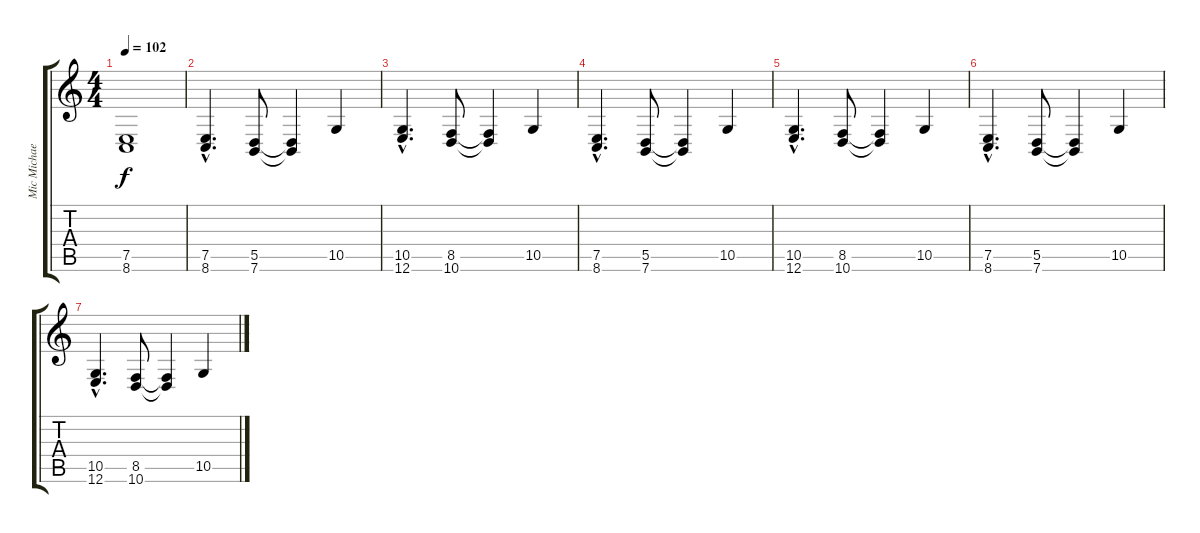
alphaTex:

\track ("Mic Michaeli Strings 2" "Mic Michae") {instrument synthstrings2}
\staff {score tabs}
\tuning (E4 B3 G3 D3 A2 E2) {hide}
\ts (4 4)
\tempo 102
\clef g2
\ks c
(7.5 8.6).1{dy f instrument synthstrings2} |
(7.5{hac} 8.6{hac}).4{d} (5.5 7.6).8 (5.5{t} 7.6{t}).4 10.5.4 |
(10.5{hac} 12.6{hac}).4{d} (8.5 10.6).8 (8.5{t} 10.6{t}).4 10.5.4 |
(7.5{hac} 8.6{hac}).4{d} (5.5 7.6).8 (5.5{t} 7.6{t}).4 10.5.4 |
(10.5{hac} 12.6{hac}).4{d} (8.5 10.6).8 (8.5{t} 10.6{t}).4 10.5.4 |
(7.5{hac} 8.6{hac}).4{d} (5.5 7.6).8 (5.5{t} 7.6{t}).4 10.5.4 |
(10.5{hac} 12.6{hac}).4{d} (8.5 10.6).8 (8.5{t} 10.6{t}).4 10.5.4
